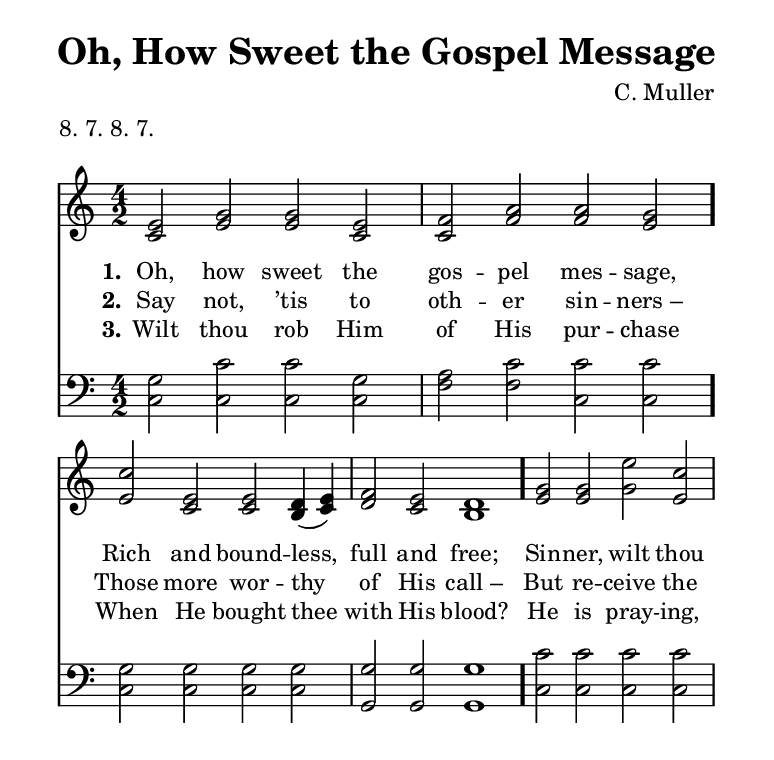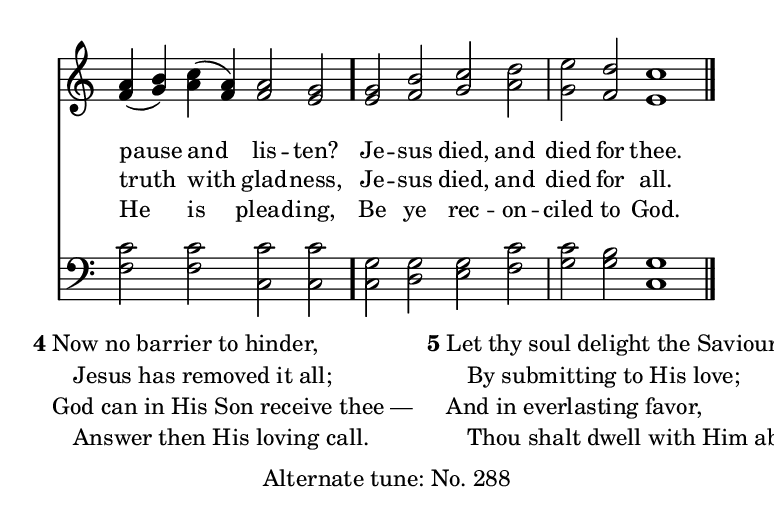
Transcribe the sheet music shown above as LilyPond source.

\include "common/global.ily"
\paper {
  \include "common/paper.ily"
  ragged-bottom = ##t
  ragged-last-bottom = ##t
  systems-per-page = #(cond (is-eogsized 2) (#t #f))
  system-system-spacing.padding = 1
  system-system-spacing.basic-distance = 1
}

\header{
  %gospel
  hymnnumber = "97"
  title = "Oh, How Sweet the Gospel Message"
  tunename = "Halle"
  meter = "8. 7. 8. 7."
  poet = ""
  composer = "C. Muller"
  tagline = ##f
}

% for fermata in MIDI
ta = { \tempo 2=80 }
tb = { \tempo 2=40 }

patternAA = { c2 }
patternAB = { c2 c2 c2 c2 | c4( c4) c4( c4) c2 c2 }

patternBA = { c2 c2 c2 c4( c4) | c2 c2 c1 }
patternBB = { c2 c2 c2 c2 | c2 c2 c1 }

global = {
  \include "common/overrides.ily"
  \override Staff.TimeSignature.style = #'numbered
  \time 4/2
  \override Score.MetronomeMark.transparent = ##t % hide all fermata changes too
  \ta
  \key c \major
  \autoBeamOff
}

notesSoprano = {
\global
\relative c' {

  \changePitch \patternAA { e g g e | f a a g }
  \changePitch \patternBA { c e, e d e | f e d }
  \changePitch \patternAB { g g e' c | a b c a a g }
  \changePitch \patternBB { g b c d | e d c }

  \bar "|."

}
}

notesAlto = {
\global
\relative e' {

  \changePitch \patternAA { c e e c | c f f e }
  \changePitch \patternBA { e c c b c | d c b }
  \changePitch \patternAB { e e g e | f g a f f e }
  \changePitch \patternBB { e f g a | g f e }

}
}

notesTenor = {
\global
\relative a {

  \changePitch \patternAA { g c c g | a c c c }
  \changePitch \patternBB { g g g g | g g g }
  \changePitch \patternAA { c c c c | c c c c }
  \changePitch \patternBB { g g g c | c b g }

}
}

notesBass = {
\global
\relative f {

  \changePitch \patternAA { c c c c | f f c c }
  \changePitch \patternBB { c c c c | g g g }
  \changePitch \patternAA { c c c c | f f c c }
  \changePitch \patternBB { c d e f | g g c, }

}
}

wordsA = \lyricmode {
\set stanza = "1."

Oh, how sweet the gos -- pel mes -- sage, \bar "."
Rich and bound -- less, full and free; \bar "." \eogbreak
Sin -- ner, wilt thou pause and lis -- ten? \bar "."
Je -- sus died, and died for thee. \bar "." \eogbreak

}

wordsB = \lyricmode {
\set stanza = "2."

Say not, ’tis to oth -- er sin -- ners_–
Those more wor -- thy of His call_–
But re -- ceive the truth with glad -- ness,
Je -- sus died, and died for all.

}

wordsC = \lyricmode {
\set stanza = "3."

Wilt thou rob Him of His pur -- chase
When He bought thee with His blood?
He is pray -- ing, He is plead -- ing,
Be ye rec -- on -- ciled to God.

}

wordsD = \markuplist {

\line { Now no barrier to hinder, }
\line { { \hspace #2 } Jesus has removed it all; }
\line { God can in His Son receive thee — }
\line { { \hspace #2 } Answer then His loving call. }

}

wordsE = \markuplist {

\line { Let thy soul delight the Saviour }
\line { { \hspace #2 } By submitting to His love; }
\line { And in everlasting favor, }
\line { { \hspace #2 } Thou shalt dwell with Him above. }

}

\score {
  \context ChoirStaff <<
    \context Staff = upper <<
      \set Staff.autoBeaming = ##f
      \set ChoirStaff.systemStartDelimiter = #'SystemStartBar
      \set ChoirStaff.printPartCombineTexts = ##f
      \partcombine #'(2 . 9) \notesSoprano \notesAlto
      \context NullVoice = sopranos { \voiceOne << \notesSoprano >> }
      \context Lyrics = one   \lyricsto sopranos \wordsA
      \context Lyrics = two   \lyricsto sopranos \wordsB
      \context Lyrics = three \lyricsto sopranos \wordsC
    >>
    \context Staff = men <<
      \set Staff.autoBeaming = ##f
      \clef bass
      \set ChoirStaff.printPartCombineTexts = ##f
      \partcombine #'(2 . 9) \notesTenor \notesBass
    >>
  >>
  \layout {
    \include "common/layout.ily"
  }
  \midi{
    \include "common/midi.ily"
  }
}

\noPageBreak

\markup { \raise #5 \fill-line {
  \hspace #0.1
  \line{ \bold 4 \column { \wordsD } }
  \hspace #0.1
  \line{ \bold 5 \column { \wordsE } }
  \hspace #0.1
} }

\noPageBreak

\markup { \vspace #1 \fill-line { \line { Alternate tune: No. 288 } } }

\version "2.19.49"  % necessary for upgrading to future LilyPond versions.

% vi:set et ts=2 sw=2 ai nocindent syntax=lilypond:
